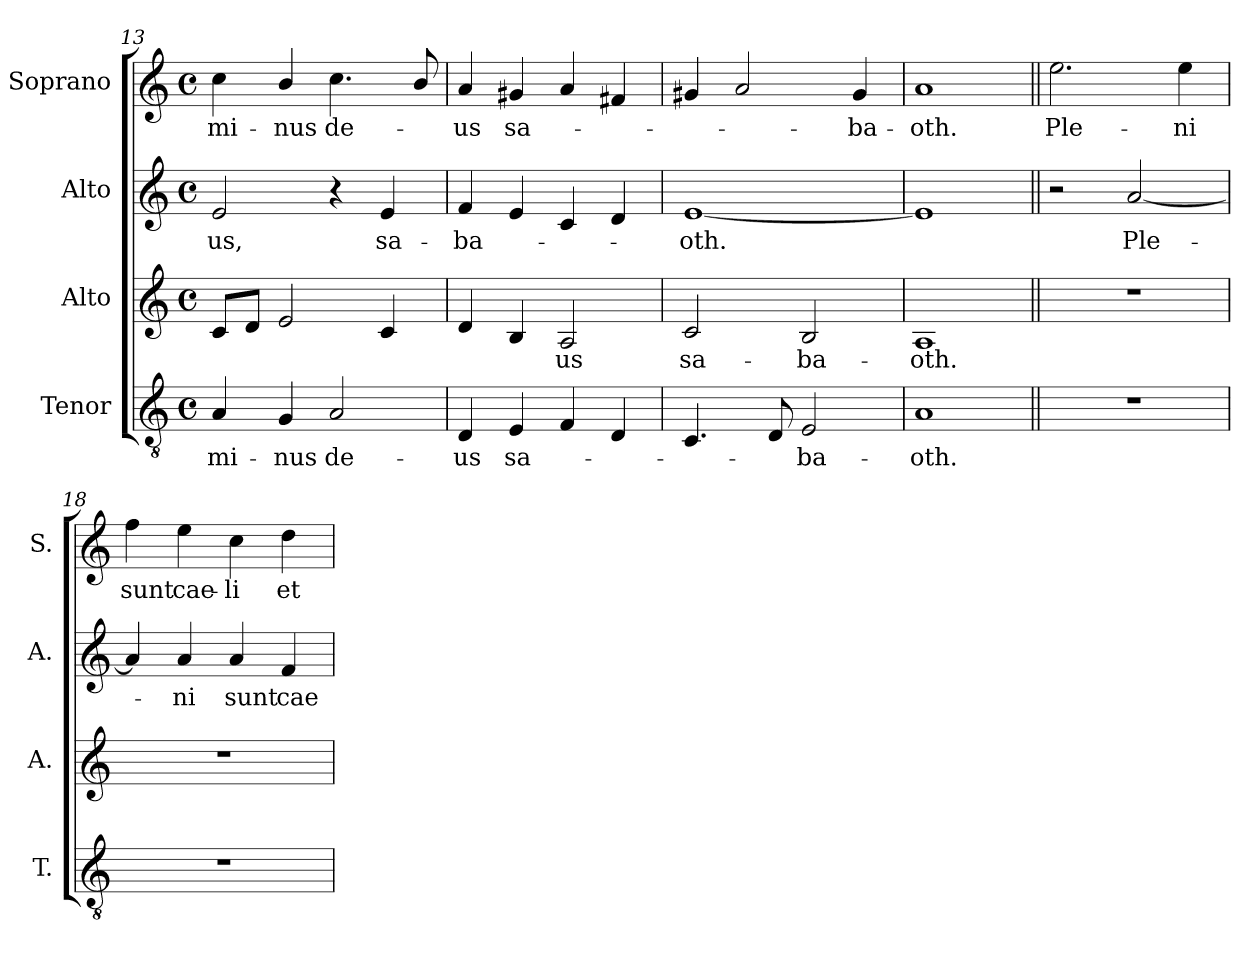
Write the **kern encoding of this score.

**kern	**text	**kern	**text	**kern	**text	**kern	**text
*part4	*part4	*part3	*part3	*part2	*part2	*part1	*part1
*staff4	*staff4	*staff3	*staff3	*staff2	*staff2	*staff1	*staff1
*I"Tenor	*	*I"Alto	*	*I"Alto	*	*I"Soprano	*
*I'T.	*	*I'A.	*	*I'A.	*	*I'S.	*
*clefGv2	*	*clefG2	*	*clefG2	*	*clefG2	*
*ITrd7c12	*	*	*	*	*	*	*
*k[]	*	*k[]	*	*k[]	*	*k[]	*
*C:	*	*C:	*	*C:	*	*C:	*
*M4/4	*	*M4/4	*	*M4/4	*	*M4/4	*
*met(c)	*	*met(c)	*	*met(c)	*	*met(c)	*
=13	=13	=13	=13	=13	=13	=13	=13
!	!LO:LY:b:color=#000000	!	!	!	!	!	!
!	!	!	!	!	!LO:LY:b:color=#000000	!	!
!	!	!	!	!	!	!	!LO:LY:b:color=#000000
4AAi/	-mi-	8ci/L	.	2ei/	-us,	4cci\	-mi-
.	.	8di/J	.	.	.	.	.
!	!LO:LY:b:color=#000000	!	!	!	!	!	!
!	!	!	!	!	!	!	!LO:LY:b:color=#000000
4GGi/	-nus	2ei/	.	.	.	4bi/	-nus
!	!LO:LY:b:color=#000000	!	!	!	!	!	!
!	!	!	!	!	!	!	!LO:LY:b:color=#000000
2AAi/	de-	.	.	4r	.	4.cci\	de-
!	!	!	!	!	!LO:LY:b:color=#000000	!	!
.	.	4ci/	.	4ei/	sa-	.	.
.	.	.	.	.	.	8bi/	.
=14	=14	=14	=14	=14	=14	=14	=14
!	!LO:LY:b:color=#000000	!	!	!	!	!	!
!	!	!	!	!	!LO:LY:b:color=#000000	!	!
!	!	!	!	!	!	!	!LO:LY:b:color=#000000
4DDi/	-us	4di/	.	4fi/	-ba-	4ai/	-us
!	!LO:LY:b:color=#000000	!	!	!	!	!	!
!	!	!	!	!	!	!	!LO:LY:b:color=#000000
4EEi/	sa-	4Bi/	.	4ei/	.	4g#Xi/	sa-
!	!	!	!LO:LY:b:color=#000000	!	!	!	!
4FFi/	.	2Ai/	-us	4ci/	.	4ai/	.
4DDi/	.	.	.	4di/	.	4f#Xi/	.
=15	=15	=15	=15	=15	=15	=15	=15
!	!	!	!LO:LY:b:color=#000000	!	!	!	!
!	!	!	!	!	!LO:LY:b:color=#000000	!	!
4.CCi/	.	2ci/	sa-	[1ei	-oth.	4g#Xi/	.
.	.	.	.	.	.	2ai/	.
8DDi/	.	.	.	.	.	.	.
!	!LO:LY:b:color=#000000	!	!	!	!	!	!
!	!	!	!LO:LY:b:color=#000000	!	!	!	!
2EEi/	-ba-	2Bi/	-ba-	.	.	.	.
!	!	!	!	!	!	!	!LO:LY:b:color=#000000
.	.	.	.	.	.	4g#i/	-ba-
=16	=16	=16	=16	=16	=16	=16	=16
!	!LO:LY:b:color=#000000	!	!	!	!	!	!
!	!	!	!LO:LY:b:color=#000000	!	!	!	!
!	!	!	!	!	!	!	!LO:LY:b:color=#000000
1AAi	-oth.	1Ai	-oth.	1ei]	.	1ai	-oth.
!!LO:PB:g=z
=17||	=17||	=17||	=17||	=17||	=17||	=17||	=17||
!	!	!	!	!	!	!	!LO:LY:b:color=#000000
1r	.	1r	.	2r	.	2.eei\	Ple-
!	!	!	!	!	!LO:LY:b:color=#000000	!	!
.	.	.	.	[2ai/	Ple-	.	.
!	!	!	!	!	!	!	!LO:LY:b:color=#000000
.	.	.	.	.	.	4eei\	-ni
=18	=18	=18	=18	=18	=18	=18	=18
!	!	!	!	!	!	!	!LO:LY:b:color=#000000
1r	.	1r	.	4ai/]	.	4ffi\	sunt
!	!	!	!	!	!LO:LY:b:color=#000000	!	!
!	!	!	!	!	!	!	!LO:LY:b:color=#000000
.	.	.	.	4ai/	-ni	4eei\	cae-
!	!	!	!	!	!LO:LY:b:color=#000000	!	!
!	!	!	!	!	!	!	!LO:LY:b:color=#000000
.	.	.	.	4ai/	sunt	4cci\	-li
!	!	!	!	!	!LO:LY:b:color=#000000	!	!
!	!	!	!	!	!	!	!LO:LY:b:color=#000000
.	.	.	.	4fi/	cae-	4ddi\	et
=	=	=	=	=	=	=	=
*-	*-	*-	*-	*-	*-	*-	*-
